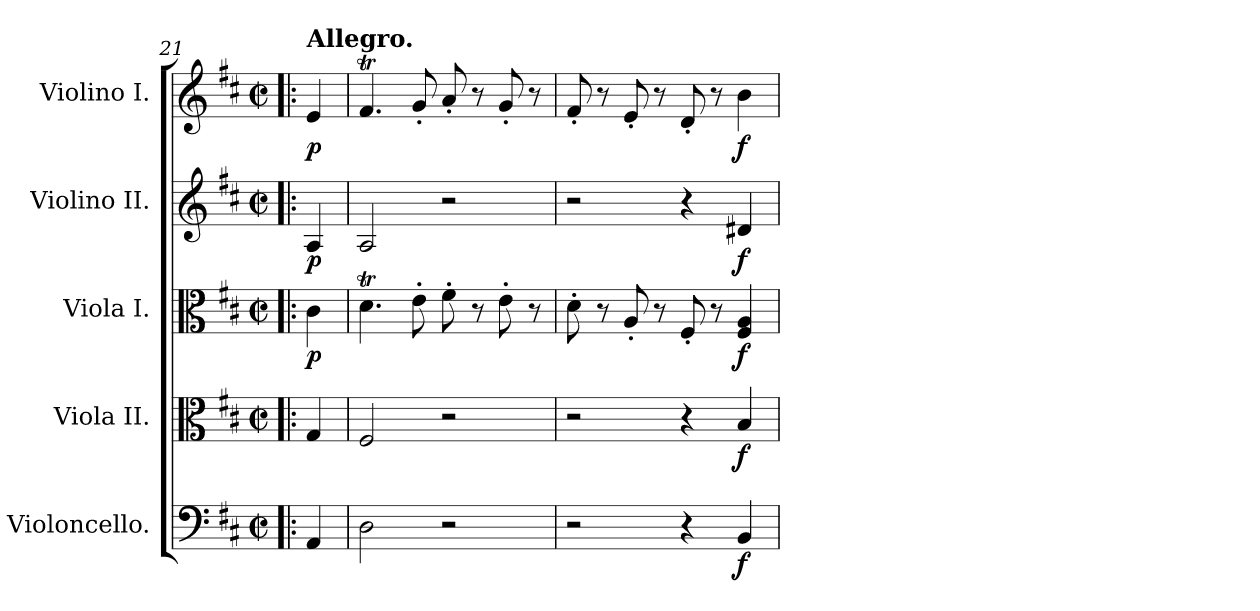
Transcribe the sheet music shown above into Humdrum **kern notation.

**kern	**dynam	**kern	**dynam	**kern	**dynam	**kern	**dynam	**kern	**dynam
*part5	*part5	*part4	*part4	*part3	*part3	*part2	*part2	*part1	*part1
*staff5	*staff5	*staff4	*staff4	*staff3	*staff3	*staff2	*staff2	*staff1	*staff1
*I"Violoncello.	*	*I"Viola II.	*	*I"Viola I.	*	*I"Violino II.	*	*I"Violino I.	*
*I'Vc	*	*I'Vla	*	*I'Vla	*	*I'Vln	*	*I'Vln	*
*clefF4	*	*clefC3	*	*clefC3	*	*clefG2	*	*clefG2	*
*k[f#c#]	*	*k[f#c#]	*	*k[f#c#]	*	*k[f#c#]	*	*k[f#c#]	*
*M2/2	*	*M2/2	*	*M2/2	*	*M2/2	*	*M2/2	*
*met(c|)	*	*met(c|)	*	*met(c|)	*	*met(c|)	*	*met(c|)	*
=21X1!|:	=21X1!|:	=21X1!|:	=21X1!|:	=21X1!|:	=21X1!|:	=21X1!|:	=21X1!|:	=21X1!|:	=21X1!|:
!	!	!	!	!	!	!	!	!LO:TX:a:B:t=Allegro.	!
!	!	!	!	!	!LO:DY:b	!	!LO:DY:b	!	!LO:DY:b
4AA/	.	4G/	.	4c#\	p	4A/	p	4e/	p
=22	=22	=22	=22	=22	=22	=22	=22	=22	=22
2D\	.	2F#/	.	4.dT\	.	2A/	.	4.f#t/	.
.	.	.	.	8e'\	.	.	.	8g'/	.
2r	.	2r	.	8f#'\	.	2r	.	8a'/	.
.	.	.	.	8r	.	.	.	8r	.
.	.	.	.	8e'\	.	.	.	8g'/	.
.	.	.	.	8r	.	.	.	8r	.
=23	=23	=23	=23	=23	=23	=23	=23	=23	=23
2r	.	2r	.	8d'\	.	2r	.	8f#'/	.
.	.	.	.	8r	.	.	.	8r	.
.	.	.	.	8A'/	.	.	.	8e'/	.
.	.	.	.	8r	.	.	.	8r	.
4r	.	4r	.	8F#'/	.	4r	.	8d'/	.
.	.	.	.	8r	.	.	.	8r	.
!	!LO:DY:b	!	!LO:DY:b	!	!LO:DY:b	!	!LO:DY:b	!	!LO:DY:b
4BB/	f	4B/	f	4F#/ 4A/	f	4d#X/	f	4b\	f
=	=	=	=	=	=	=	=	=	=
*-	*-	*-	*-	*-	*-	*-	*-	*-	*-
